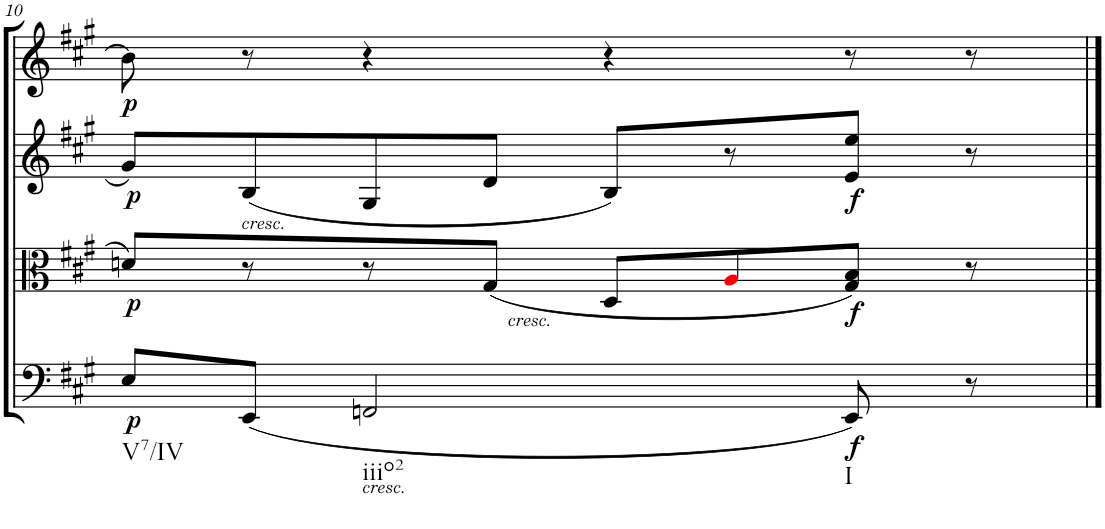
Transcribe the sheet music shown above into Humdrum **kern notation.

**kern	**dynam	**kern	**dynam	**kern	**dynam	**kern	**dynam
*part4	*part4	*part3	*part3	*part2	*part2	*part1	*part1
*staff4	*staff4	*staff3	*staff3	*staff2	*staff2	*staff1	*staff1
*I"Cello	*	*I"Viola	*	*I"2nd Violin	*	*I"1st Violin	*
*	*	*I'Vla	*	*I'Vln	*	*I'Vln	*
!!LO:PB:g=z
*clefF4	*	*clefC3	*	*clefG2	*	*clefG2	*
*k[f#c#g#]	*	*k[f#c#g#]	*	*k[f#c#g#]	*	*k[f#c#g#]	*
*f#:	*	*f#:	*	*f#:	*	*f#:	*
*M4/4	*	*M4/4	*	*M4/4	*	*M4/4	*
*met(c)	*	*met(c)	*	*met(c)	*	*met(c)	*
=10	=10	=10	=10	=10	=10	=10	=10
!LO:TX:b:t=V7/IV	!	!	!	!	!	!	!
!	!LO:DY:b	!	!LO:DY:b	!	!LO:DY:b	!	!LO:DY:b
8E/L	p	8dn/L	p	8g#/L	p	8b\]	p
!	!	!	!	!LO:TX:b:i:t=cresc.	!	!	!
(8EE/J	.	8r	.	(8B/	.	8r	.
!LO:TX:b:i:t=cresc.	!	!	!	!	!	!	!
!LO:TX:b:t=iiio2	!	!	!	!	!	!	!
2FFn/	.	8r	.	8G#/	.	4r	.
!	!	!LO:TX:b:i:t=cresc.	!	!	!	!	!
.	.	(8G#/J	.	8d/J	.	.	.
.	.	8D/L	.	8B/L)	.	4r	.
.	.	8Ai/	.	8r	.	.	.
!LO:TX:b:t=I	!	!	!	!	!	!	!
!	!LO:DY:b	!	!LO:DY:b	!	!LO:DY:b	!	!
8EE/)	f	8G#/ 8B/J)	f	8e/ 8ee/J	f	8r	.
8r	.	8r	.	8r	.	8r	.
==	==	==	==	==	==	==	==
*-	*-	*-	*-	*-	*-	*-	*-
